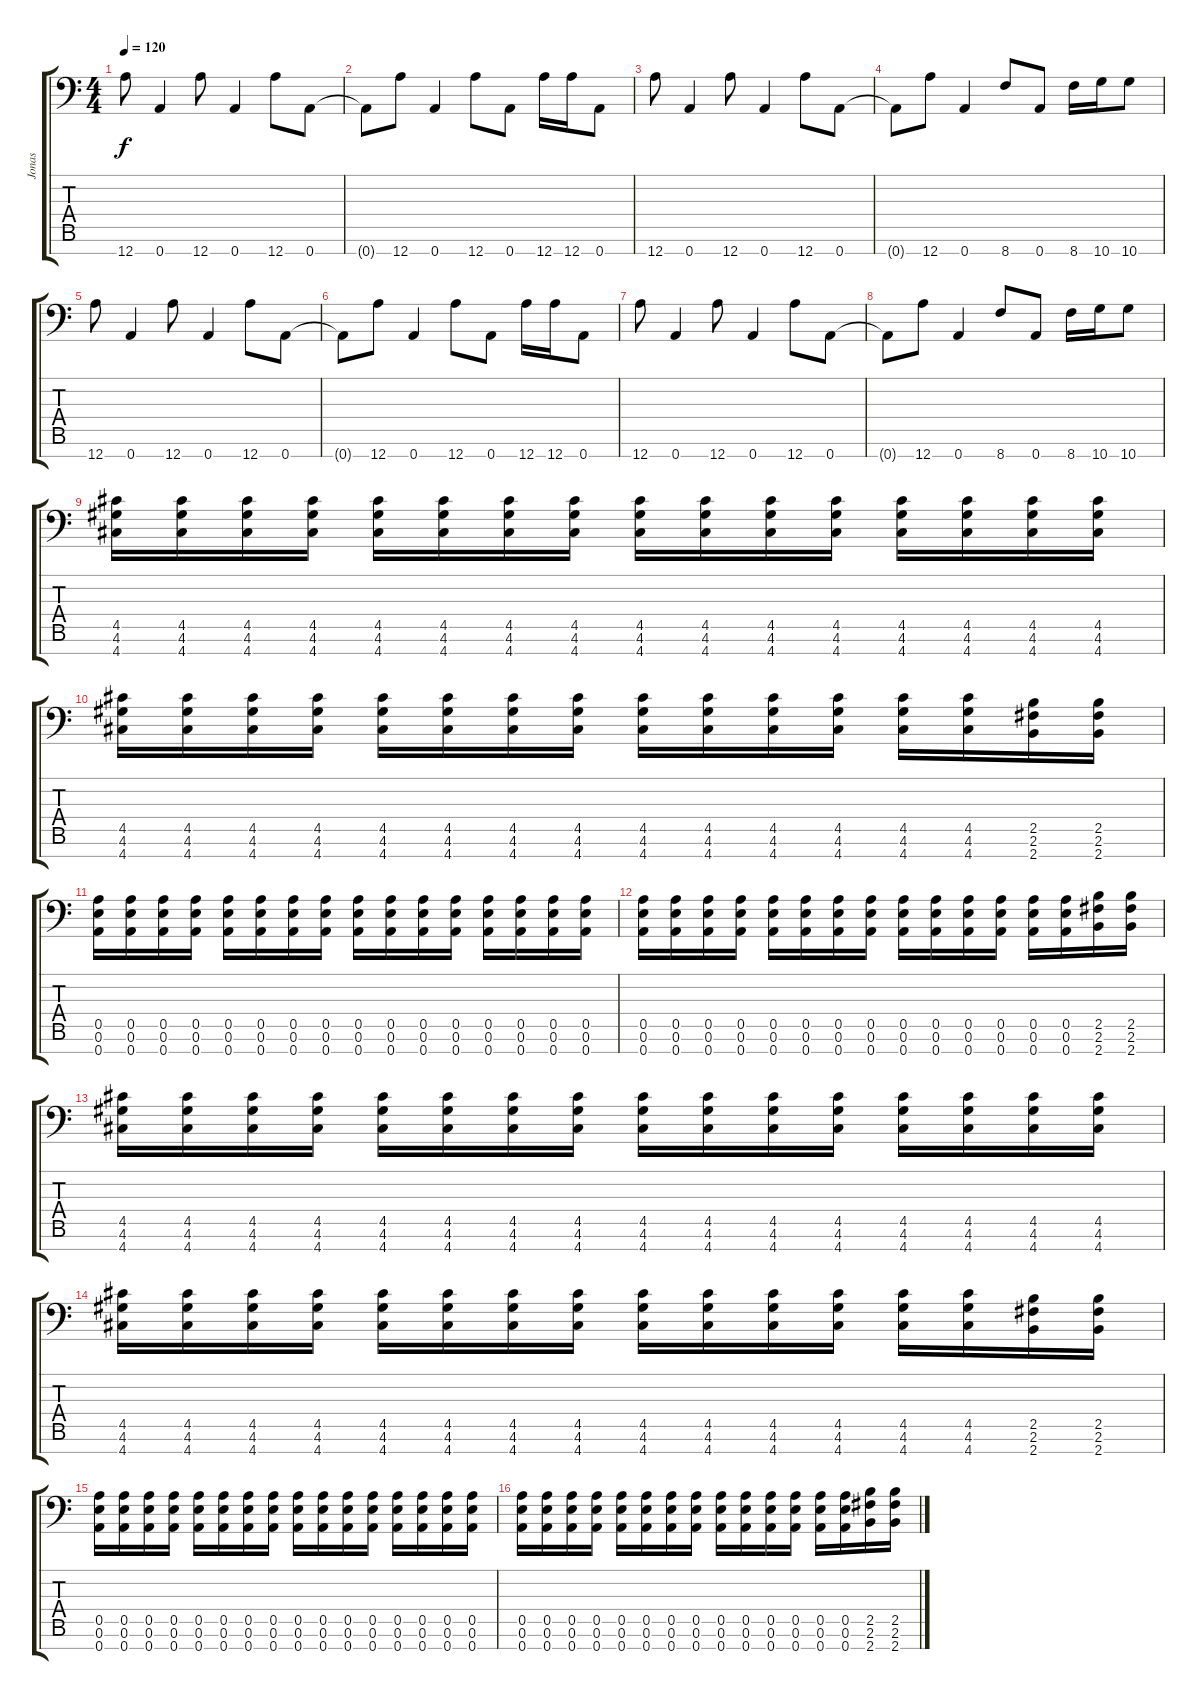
\track ("Jonas" "Jonas") {instrument distortionguitar}
\staff {score tabs}
\tuning (E4 B3 G3 D3 A2 E2 A1) {hide}
\ts (4 4)
\tempo 120
\clef f4
\ks c
12.7.8{dy f} 0.7.4 12.7.8 0.7.4 12.7.8 0.7.8 |
0.7{t}.8 12.7.8 0.7.4 12.7.8 0.7.8 12.7.16 12.7.16 0.7.8 |
12.7.8 0.7.4 12.7.8 0.7.4 12.7.8 0.7.8 |
0.7{t}.8 12.7.8 0.7.4 8.7.8 0.7.8 8.7.16 10.7.16 10.7.8 |
12.7.8 0.7.4 12.7.8 0.7.4 12.7.8 0.7.8 |
0.7{t}.8 12.7.8 0.7.4 12.7.8 0.7.8 12.7.16 12.7.16 0.7.8 |
12.7.8 0.7.4 12.7.8 0.7.4 12.7.8 0.7.8 |
0.7{t}.8 12.7.8 0.7.4 8.7.8 0.7.8 8.7.16 10.7.16 10.7.8 |
(4.5 4.6 4.7).16 (4.5 4.6 4.7).16 (4.5 4.6 4.7).16 (4.5 4.6 4.7).16 (4.5 4.6 4.7).16 (4.5 4.6 4.7).16 (4.5 4.6 4.7).16 (4.5 4.6 4.7).16 (4.5 4.6 4.7).16 (4.5 4.6 4.7).16 (4.5 4.6 4.7).16 (4.5 4.6 4.7).16 (4.5 4.6 4.7).16 (4.5 4.6 4.7).16 (4.5 4.6 4.7).16 (4.5 4.6 4.7).16 |
(4.5 4.6 4.7).16 (4.5 4.6 4.7).16 (4.5 4.6 4.7).16 (4.5 4.6 4.7).16 (4.5 4.6 4.7).16 (4.5 4.6 4.7).16 (4.5 4.6 4.7).16 (4.5 4.6 4.7).16 (4.5 4.6 4.7).16 (4.5 4.6 4.7).16 (4.5 4.6 4.7).16 (4.5 4.6 4.7).16 (4.5 4.6 4.7).16 (4.5 4.6 4.7).16 (2.5 2.6 2.7).16 (2.5 2.6 2.7).16 |
(0.5 0.6 0.7).16 (0.5 0.6 0.7).16 (0.5 0.6 0.7).16 (0.5 0.6 0.7).16 (0.5 0.6 0.7).16 (0.5 0.6 0.7).16 (0.5 0.6 0.7).16 (0.5 0.6 0.7).16 (0.5 0.6 0.7).16 (0.5 0.6 0.7).16 (0.5 0.6 0.7).16 (0.5 0.6 0.7).16 (0.5 0.6 0.7).16 (0.5 0.6 0.7).16 (0.5 0.6 0.7).16 (0.5 0.6 0.7).16 |
(0.5 0.6 0.7).16 (0.5 0.6 0.7).16 (0.5 0.6 0.7).16 (0.5 0.6 0.7).16 (0.5 0.6 0.7).16 (0.5 0.6 0.7).16 (0.5 0.6 0.7).16 (0.5 0.6 0.7).16 (0.5 0.6 0.7).16 (0.5 0.6 0.7).16 (0.5 0.6 0.7).16 (0.5 0.6 0.7).16 (0.5 0.6 0.7).16 (0.5 0.6 0.7).16 (2.5 2.6 2.7).16 (2.5 2.6 2.7).16 |
(4.5 4.6 4.7).16 (4.5 4.6 4.7).16 (4.5 4.6 4.7).16 (4.5 4.6 4.7).16 (4.5 4.6 4.7).16 (4.5 4.6 4.7).16 (4.5 4.6 4.7).16 (4.5 4.6 4.7).16 (4.5 4.6 4.7).16 (4.5 4.6 4.7).16 (4.5 4.6 4.7).16 (4.5 4.6 4.7).16 (4.5 4.6 4.7).16 (4.5 4.6 4.7).16 (4.5 4.6 4.7).16 (4.5 4.6 4.7).16 |
(4.5 4.6 4.7).16 (4.5 4.6 4.7).16 (4.5 4.6 4.7).16 (4.5 4.6 4.7).16 (4.5 4.6 4.7).16 (4.5 4.6 4.7).16 (4.5 4.6 4.7).16 (4.5 4.6 4.7).16 (4.5 4.6 4.7).16 (4.5 4.6 4.7).16 (4.5 4.6 4.7).16 (4.5 4.6 4.7).16 (4.5 4.6 4.7).16 (4.5 4.6 4.7).16 (2.5 2.6 2.7).16 (2.5 2.6 2.7).16 |
(0.5 0.6 0.7).16 (0.5 0.6 0.7).16 (0.5 0.6 0.7).16 (0.5 0.6 0.7).16 (0.5 0.6 0.7).16 (0.5 0.6 0.7).16 (0.5 0.6 0.7).16 (0.5 0.6 0.7).16 (0.5 0.6 0.7).16 (0.5 0.6 0.7).16 (0.5 0.6 0.7).16 (0.5 0.6 0.7).16 (0.5 0.6 0.7).16 (0.5 0.6 0.7).16 (0.5 0.6 0.7).16 (0.5 0.6 0.7).16 |
(0.5 0.6 0.7).16 (0.5 0.6 0.7).16 (0.5 0.6 0.7).16 (0.5 0.6 0.7).16 (0.5 0.6 0.7).16 (0.5 0.6 0.7).16 (0.5 0.6 0.7).16 (0.5 0.6 0.7).16 (0.5 0.6 0.7).16 (0.5 0.6 0.7).16 (0.5 0.6 0.7).16 (0.5 0.6 0.7).16 (0.5 0.6 0.7).16 (0.5 0.6 0.7).16 (2.5 2.6 2.7).16 (2.5 2.6 2.7).16
